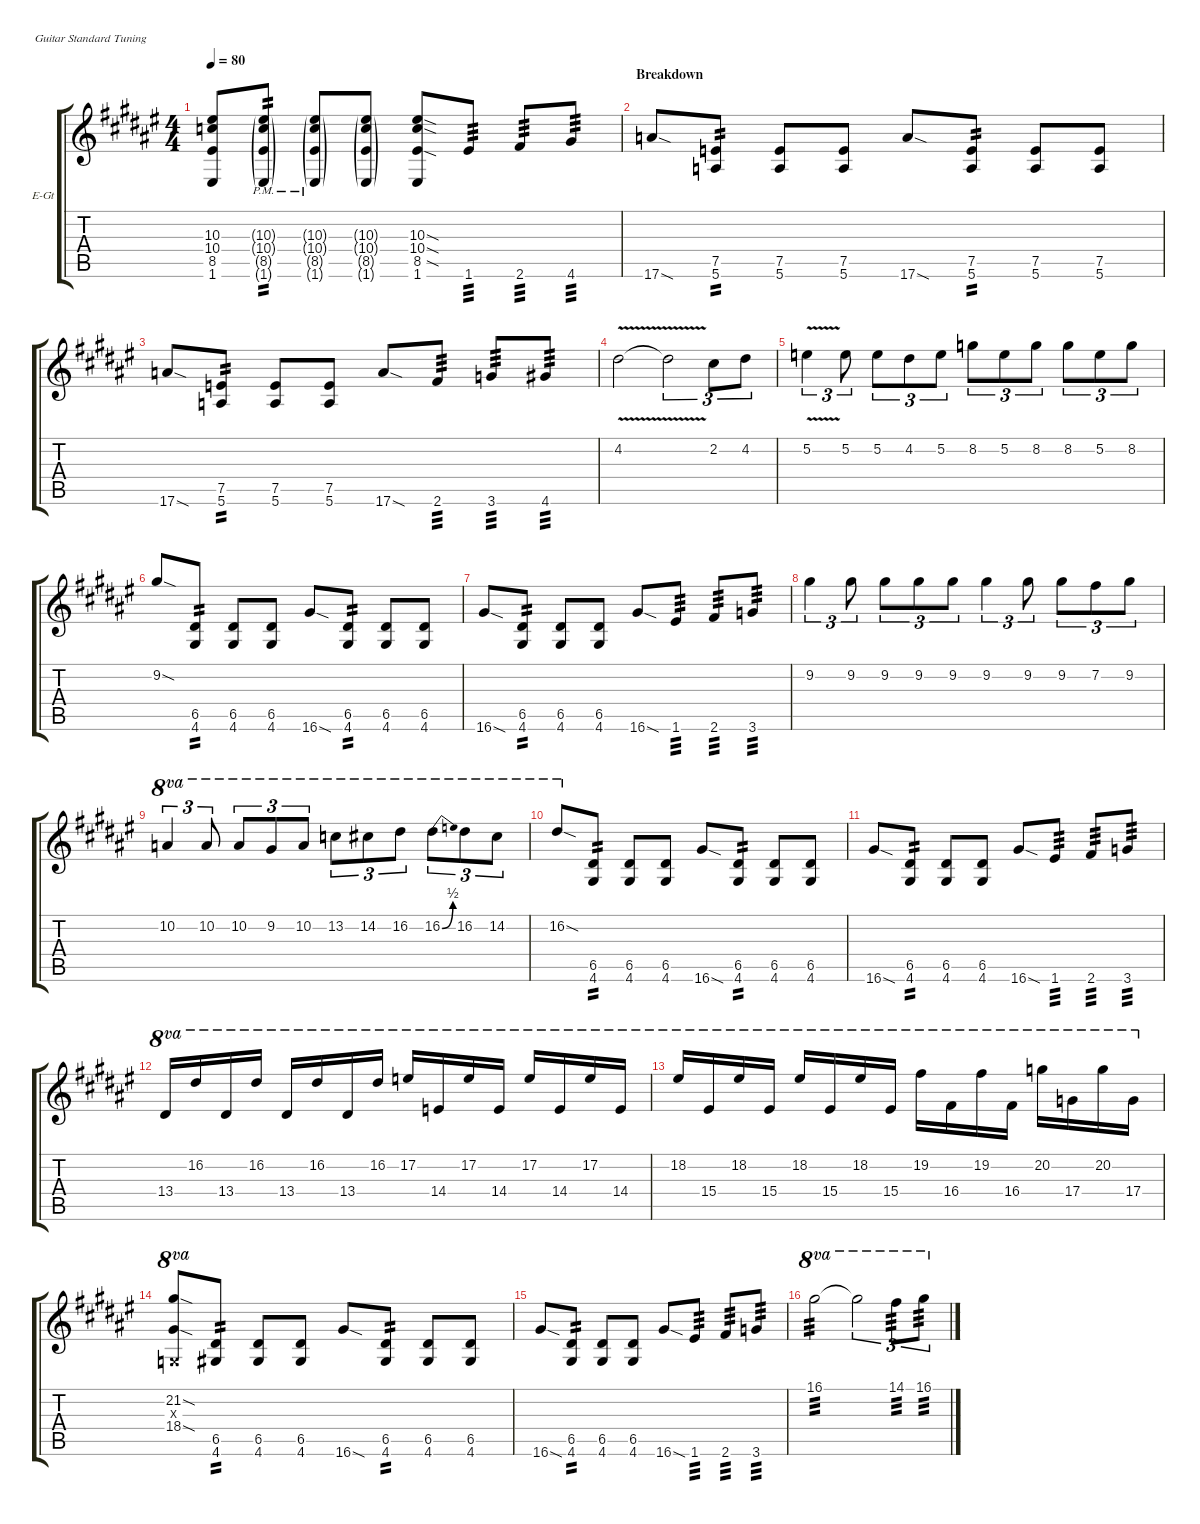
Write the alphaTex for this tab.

\defaultSystemsLayout 4
\hideDynamics
\bracketExtendMode groupsimilarinstruments
\multiBarRest
\firstSystemTrackNameOrientation horizontal
\otherSystemsTrackNameOrientation horizontal
\track ("Electric Guitar" "E-Gt") {multiBarRest instrument overdrivenguitar}
\staff {score tabs}
\tuning (E4 B3 G3 D3 A2 E2)
\ts (4 4)
\tempo 80
\clef g2
\ks f#
(10.3 10.4 8.5 1.6).8{dy f} (10.3{g} 10.4{g pm} 8.5{g pm} 1.6{g pm}).8{tp 2 dy mf} (10.3{g} 10.4{g pm} 8.5{g pm} 1.6{g pm}).8 (10.3{g} 10.4{g} 8.5{g} 1.6{g}).8 (10.3{sod} 10.4{sod} 8.5{sod} 1.6).8{dy f} 1.6.8{ot 8vb tp 3} 2.6.8{ot 8vb tp 3} 4.6.8{ot 8vb tp 3} |
\section ("" "Breakdown")
17.6{sod}.8 (7.5 5.6).8{tp 2} (7.5 5.6).8 (7.5 5.6).8 17.6{sod}.8 (7.5 5.6).8{tp 2} (7.5 5.6).8 (7.5 5.6).8 |
17.6{sod}.8 (7.5 5.6).8{tp 2} (7.5 5.6).8 (7.5 5.6).8 17.6{sod}.8 2.6.8{ot 8vb tp 3} 3.6.8{ot 8vb tp 3} 4.6.8{ot 8vb tp 3} |
4.2{v}.2 4.2{v t}.2{tu (3 2)} 2.2.8{tu (3 2)} 4.2.8{tu (3 2)} |
5.2{v}.4{tu (3 2)} 5.2.8{tu (3 2)} 5.2.8{tu (3 2)} 4.2.8{tu (3 2)} 5.2.8{tu (3 2)} 8.2.8{tu (3 2)} 5.2.8{tu (3 2)} 8.2.8{tu (3 2)} 8.2.8{tu (3 2)} 5.2.8{tu (3 2)} 8.2.8{tu (3 2)} |
9.2{sod}.8 (6.5 4.6).8{tp 2} (6.5 4.6).8 (6.5 4.6).8 16.6{sod}.8 (6.5 4.6).8{tp 2} (6.5 4.6).8 (6.5 4.6).8 |
16.6{sod}.8 (6.5 4.6).8{tp 2} (6.5 4.6).8 (6.5 4.6).8 16.6{sod}.8 1.6.8{ot 8vb tp 3} 2.6.8{ot 8vb tp 3} 3.6.8{ot 8vb tp 3} |
9.2.4{tu (3 2)} 9.2.8{tu (3 2)} 9.2.8{tu (3 2)} 9.2.8{tu (3 2)} 9.2.8{tu (3 2)} 9.2.4{tu (3 2)} 9.2.8{tu (3 2)} 9.2.8{tu (3 2)} 7.2.8{tu (3 2)} 9.2.8{tu (3 2)} |
10.2.4{tu (3 2) ot 8va} 10.2.8{tu (3 2) ot 8va} 10.2.8{tu (3 2) ot 8va} 9.2.8{tu (3 2) ot 8va} 10.2.8{tu (3 2) ot 8va} 13.2.8{tu (3 2) ot 8va} 14.2.8{tu (3 2) ot 8va} 16.2.8{tu (3 2) ot 8va} 16.2{be (bend 0 0 60 2)}.8{tu (3 2) ot 8va} 16.2.8{tu (3 2) ot 8va} 14.2.8{tu (3 2) ot 8va} |
16.2{sod}.8{ot 8va} (6.5 4.6).8{tp 2} (6.5 4.6).8 (6.5 4.6).8 16.6{sod}.8 (6.5 4.6).8{tp 2} (6.5 4.6).8 (6.5 4.6).8 |
16.6{sod}.8 (6.5 4.6).8{tp 2} (6.5 4.6).8 (6.5 4.6).8 16.6{sod}.8 1.6.8{ot 8vb tp 3} 2.6.8{ot 8vb tp 3} 3.6.8{ot 8vb tp 3} |
13.4.16{ot 8va} 16.2.16{ot 8va} 13.4.16{ot 8va} 16.2.16{ot 8va} 13.4.16{ot 8va} 16.2.16{ot 8va} 13.4.16{ot 8va} 16.2.16{ot 8va} 17.2.16{ot 8va} 14.4.16{ot 8va} 17.2.16{ot 8va} 14.4.16{ot 8va} 17.2.16{ot 8va} 14.4.16{ot 8va} 17.2.16{ot 8va} 14.4.16{ot 8va} |
18.2.16{ot 8va} 15.4.16{ot 8va} 18.2.16{ot 8va} 15.4.16{ot 8va} 18.2.16{ot 8va} 15.4.16{ot 8va} 18.2.16{ot 8va} 15.4.16{ot 8va} 19.2.16{ot 8va} 16.4.16{ot 8va} 19.2.16{ot 8va} 16.4.16{ot 8va} 20.2.16{ot 8va} 17.4.16{ot 8va} 20.2.16{ot 8va} 17.4.16{ot 8va} |
(21.2{sod} 0.3{x} 18.4{sod}).8{ot 8va} (6.5 4.6).8{tp 2} (6.5 4.6).8 (6.5 4.6).8 16.6{sod}.8 (6.5 4.6).8{tp 2} (6.5 4.6).8 (6.5 4.6).8 |
16.6{sod}.8 (6.5 4.6).8{tp 2} (6.5 4.6).8 (6.5 4.6).8 16.6{sod}.8 1.6.8{ot 8vb tp 3} 2.6.8{ot 8vb tp 3} 3.6.8{ot 8vb tp 3} |
16.1.2{ot 8va tp 3} 16.1{t}.2{tu (3 2) ot 8va} 14.1.8{tu (3 2) ot 8va tp 3} 16.1.8{tu (3 2) ot 8va tp 3}
